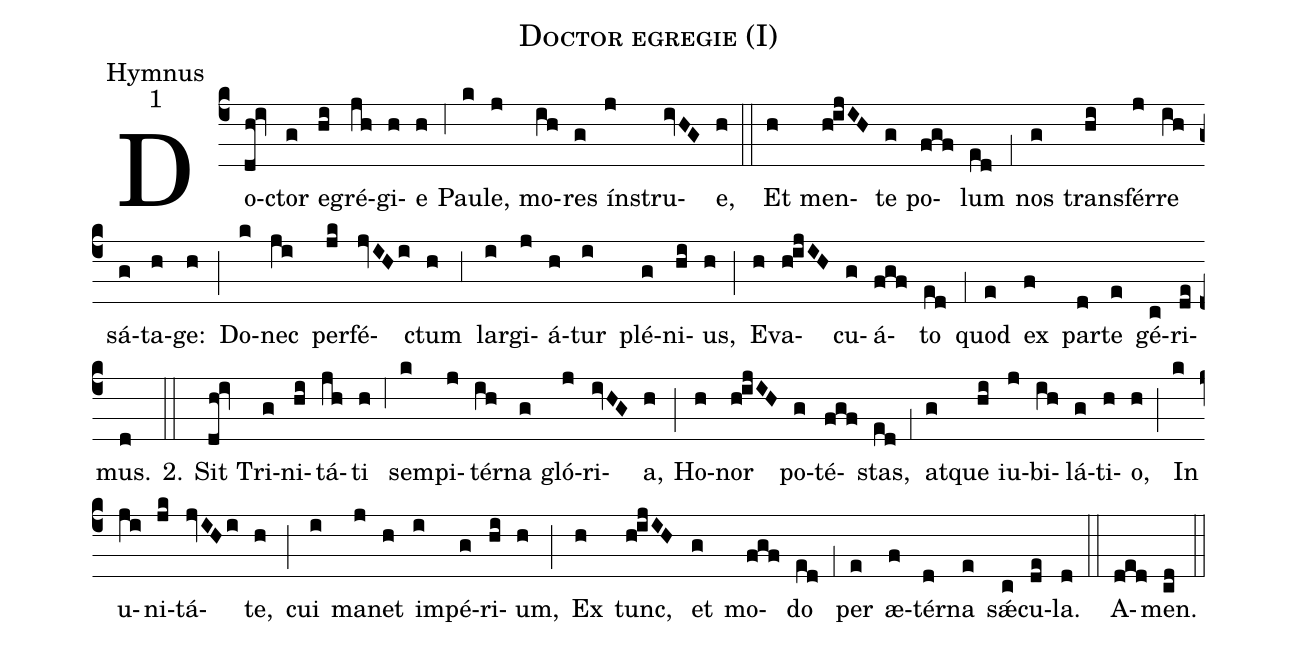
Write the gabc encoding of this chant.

name:Doctor egregie (I);
office-part:Hymnus;
mode:1;
%%
(c4) Do(dh!iv)ctor(g) e(hi)gré(jh)gi(h)e(h) (,6) Pau(k)le,(j) mo(ih)res(g) ín(j)stru(ivHG)e,(h) (::)
Et(h) men(h!ijIH)te(g) po(fgf)lum(ed) (,1) nos(g) trans(hi)fér(j)re(ih) sá(g)ta(h)ge:(h) (;) Do(k)nec(ji) per(jk)fé(jvIHi)ctum(h) (,3) lar(i)gi(j)á(h)tur(i) plé(g)ni(hi)us,(h) (;) E(h)va(h!ijIH)cu(g)á(fgf)to(ed) (,1) quod(e) ex(f) par(d)te(e) gé(c)ri(de)mus.(d) 2.(::) Sit(dh!iv) Tri(g)ni(hi)tá(jh)ti(h) (,6) sem(k)pi(j)tér(ih)na(g) gló(j)ri(ivHG)a,(h) (;) Ho(h)nor(h!ijIH) po(g)té(fgf)stas,(ed) (,1) at(g)que(hi) iu(j)bi(ih)lá(g)ti(h)o,(h) (;) In(k) u(ji)ni(jk)tá(jvIHi)te,(h) (;) cui(i) ma(j)net(h) im(i)pé(g)ri(hi)um,(h) (;) Ex(h) tunc,(h!ijIH) et(g) mo(fgf)do(ed) (,1) per(e) æ(f)tér(d)na(e) s{<sp>'ae</sp>}(c)cu(de)la.(d) (::)
A(ded)men.(cd) (::)
